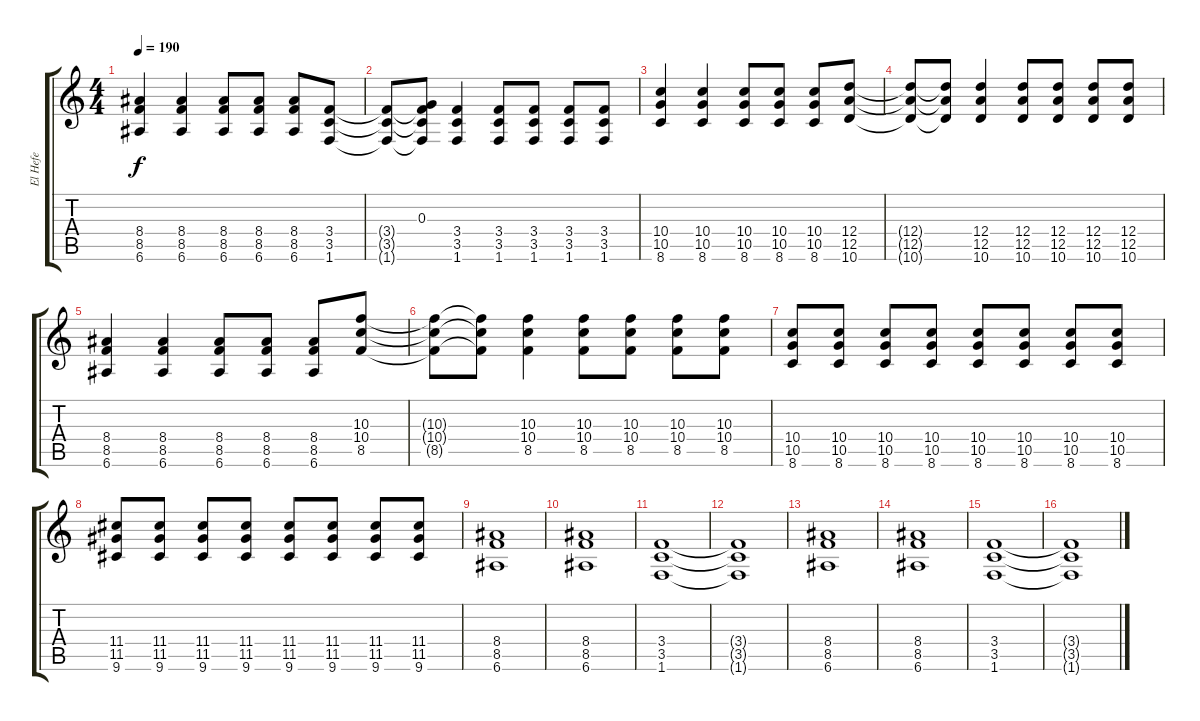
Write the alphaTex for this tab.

\track ("El Hefe" "El Hefe") {instrument overdrivenguitar}
\staff {score tabs}
\tuning (E4 B3 G3 D3 A2 E2) {hide}
\ts (4 4)
\tempo 190
\clef g2
\ks c
(8.4 8.5 6.6).4{dy f} (8.4 8.5 6.6).4 (8.4 8.5 6.6).8 (8.4 8.5 6.6).8 (8.4 8.5 6.6).8 (3.4 3.5 1.6).8 |
(3.4{t} 3.5{t} 1.6{t}).8 (0.3 3.4{t} 3.5{t} 1.6{t}).8 (3.4 3.5 1.6).4 (3.4 3.5 1.6).8 (3.4 3.5 1.6).8 (3.4 3.5 1.6).8 (3.4 3.5 1.6).8 |
(10.4 10.5 8.6).4 (10.4 10.5 8.6).4 (10.4 10.5 8.6).8 (10.4 10.5 8.6).8 (10.4 10.5 8.6).8 (12.4 12.5 10.6).8 |
(12.4{t} 12.5{t} 10.6{t}).8 (12.4{t} 12.5{t} 10.6{t}).8 (12.4 12.5 10.6).4 (12.4 12.5 10.6).8 (12.4 12.5 10.6).8 (12.4 12.5 10.6).8 (12.4 12.5 10.6).8 |
(8.4 8.5 6.6).4 (8.4 8.5 6.6).4 (8.4 8.5 6.6).8 (8.4 8.5 6.6).8 (8.4 8.5 6.6).8 (10.3 10.4 8.5).8 |
(10.3{t} 10.4{t} 8.5{t}).8 (10.3{t} 10.4{t} 8.5{t}).8 (10.3 10.4 8.5).4 (10.3 10.4 8.5).8 (10.3 10.4 8.5).8 (10.3 10.4 8.5).8 (10.3 10.4 8.5).8 |
(10.4 10.5 8.6).8 (10.4 10.5 8.6).8 (10.4 10.5 8.6).8 (10.4 10.5 8.6).8 (10.4 10.5 8.6).8 (10.4 10.5 8.6).8 (10.4 10.5 8.6).8 (10.4 10.5 8.6).8 |
(11.4 11.5 9.6).8 (11.4 11.5 9.6).8 (11.4 11.5 9.6).8 (11.4 11.5 9.6).8 (11.4 11.5 9.6).8 (11.4 11.5 9.6).8 (11.4 11.5 9.6).8 (11.4 11.5 9.6).8 |
(8.4 8.5 6.6).1 |
(8.4 8.5 6.6).1 |
(3.4 3.5 1.6).1 |
(3.4{t} 3.5{t} 1.6{t}).1 |
(8.4 8.5 6.6).1 |
(8.4 8.5 6.6).1 |
(3.4 3.5 1.6).1 |
(3.4{t} 3.5{t} 1.6{t}).1
